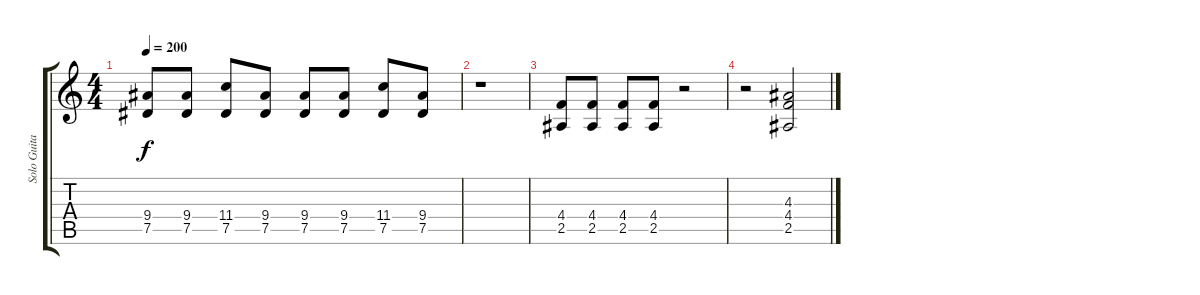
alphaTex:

\track ("Solo Guitar" "Solo Guita") {instrument distortionguitar}
\staff {score tabs}
\tuning (Eb4 Bb3 Gb3 Db3 Ab2 Eb2) {hide}
\ts (4 4)
\tempo 200
\clef g2
\ks c
(9.4 7.5).8{dy f} (9.4 7.5).8 (11.4 7.5).8 (9.4 7.5).8 (9.4 7.5).8 (9.4 7.5).8 (11.4 7.5).8 (9.4 7.5).8 |
r.1 |
(4.4 2.5).8{volume 12} (4.4 2.5).8 (4.4 2.5).8 (4.4 2.5).8 r.2 |
r.2 (4.3 4.4 2.5).2
